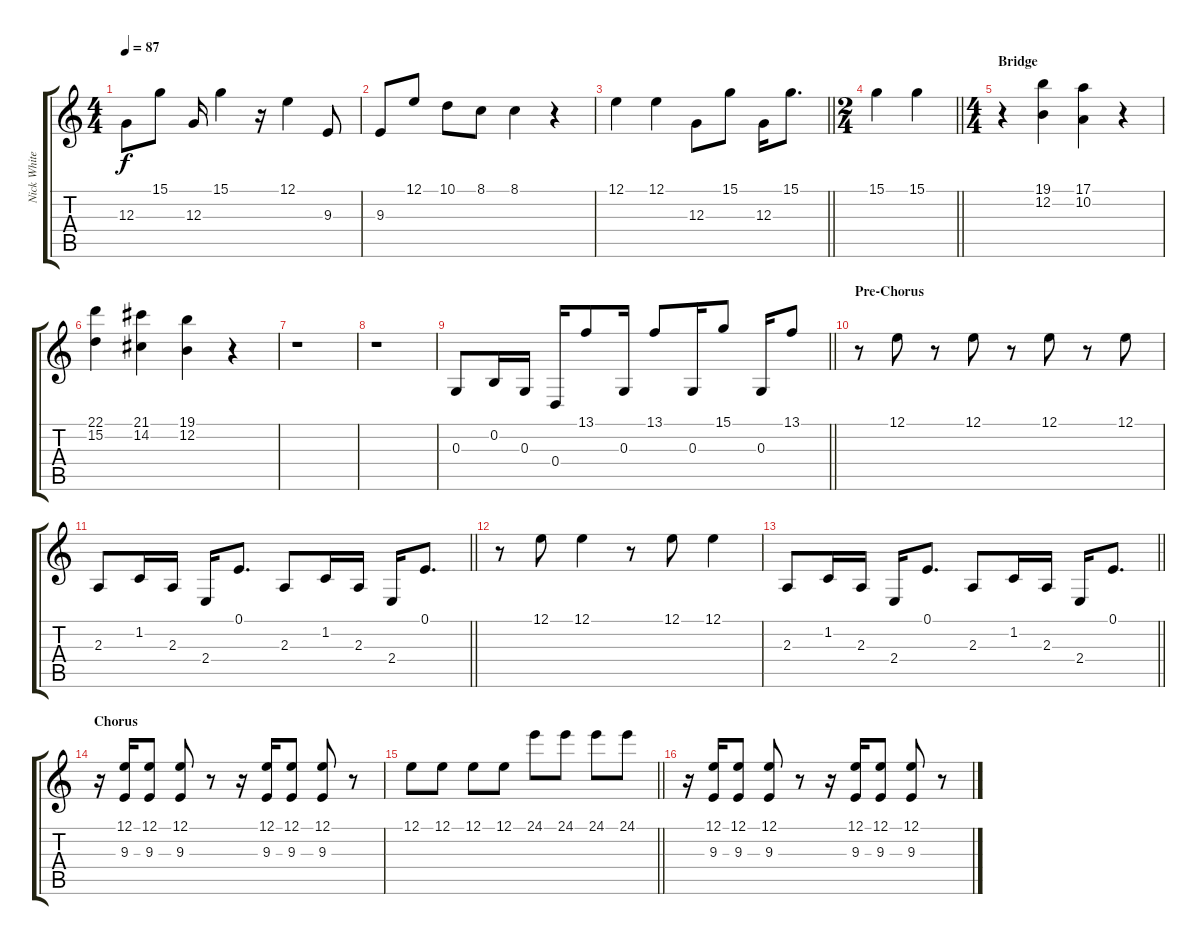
\track ("Nick White" "Nick White") {instrument acousticgrandpiano}
\staff {score tabs}
\tuning (E4 B3 G3 D3 A2 E2) {hide}
\ts (4 4)
\tempo 87
\clef g2
\ks c
12.3.8{dy f} 15.1.8 12.3.16 15.1.4 r.16 12.1.4 9.3.8 |
9.3.8 12.1.8 10.1.8 8.1.8 8.1.4 r.4 |
\barLineRight lightlight
12.1.4 12.1.4 12.3.8 15.1.8 12.3.16 15.1.8{d} |
\ts (2 4)
\barLineRight lightlight
15.1.4 15.1.4 |
\ts (4 4)
\section ("" "Bridge")
r.4 (19.1 12.2).4 (17.1 10.2).4 r.4 |
(22.1 15.2).4 (21.1 14.2).4 (19.1 12.2).4 r.4 |
r.1 |
r.1 |
\barLineRight lightlight
0.3.8 0.2.16 0.3.16 0.4.16 13.1.8 0.3.16 13.1.8 0.3.16 15.1.8 0.3.16 13.1.8 |
\section ("" "Pre-Chorus")
r.8 12.1.8 r.8 12.1.8 r.8 12.1.8 r.8 12.1.8 |
\barLineRight lightlight
2.3.8 1.2.16 2.3.16 2.4.16 0.1.8{d} 2.3.8 1.2.16 2.3.16 2.4.16 0.1.8{d} |
r.8 12.1.8 12.1.4 r.8 12.1.8 12.1.4 |
\barLineRight lightlight
2.3.8 1.2.16 2.3.16 2.4.16 0.1.8{d} 2.3.8 1.2.16 2.3.16 2.4.16 0.1.8{d} |
\section ("" "Chorus")
r.16 (12.1 9.3).16 (12.1 9.3).8 (12.1 9.3).8 r.8 r.16 (12.1 9.3).16 (12.1 9.3).8 (12.1 9.3).8 r.8 |
\barLineRight lightlight
12.1.8 12.1.8 12.1.8 12.1.8 24.1.8 24.1.8 24.1.8 24.1.8 |
r.16 (12.1 9.3).16 (12.1 9.3).8 (12.1 9.3).8 r.8 r.16 (12.1 9.3).16 (12.1 9.3).8 (12.1 9.3).8 r.8
